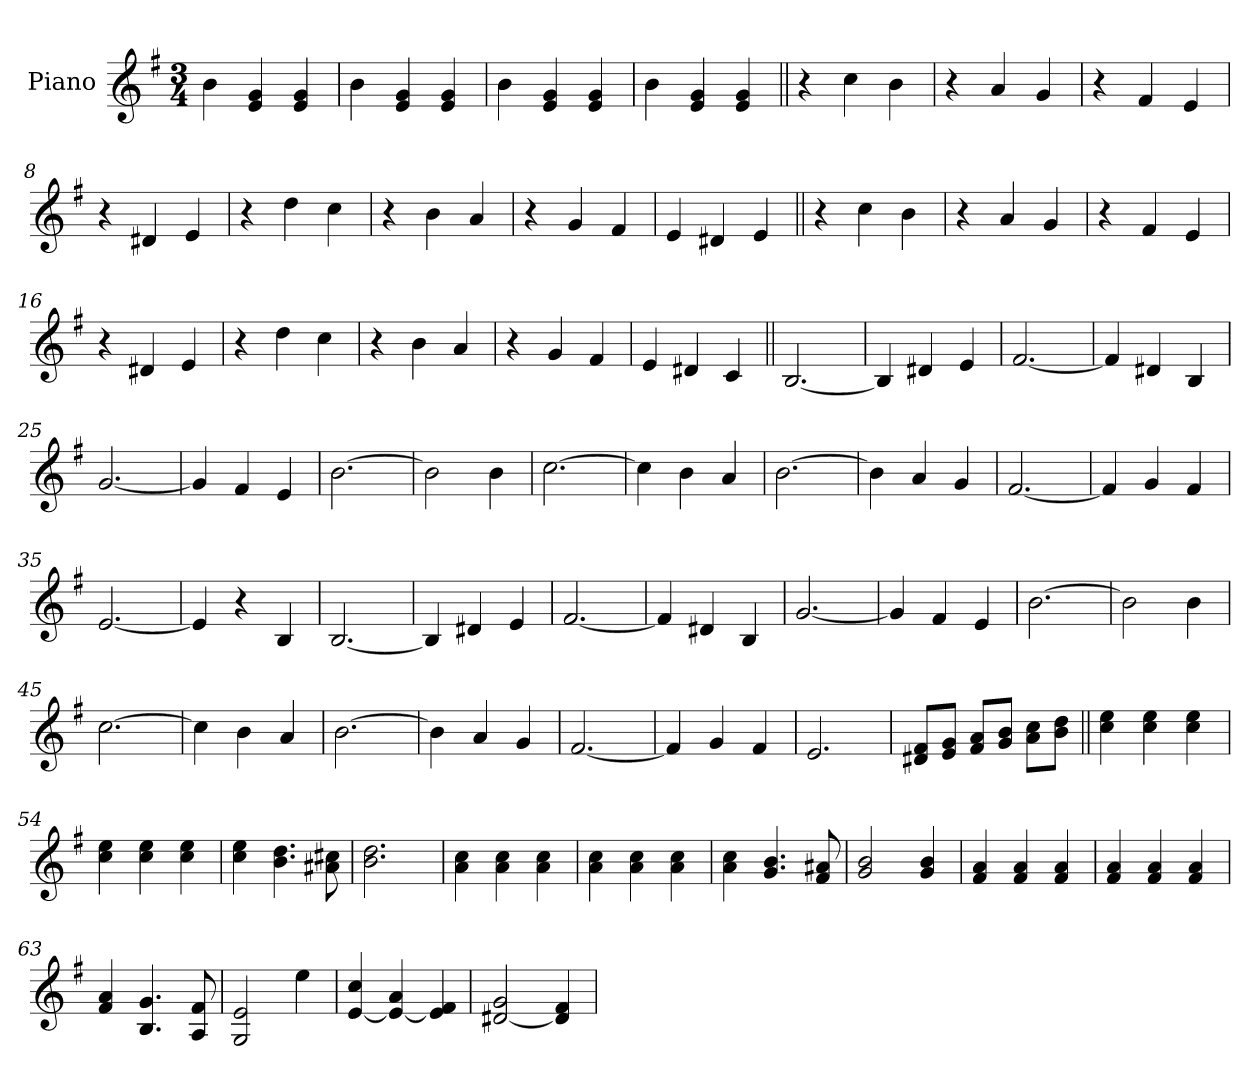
**kern
*part1
*staff1
*I"Piano
*I'Pno.
*clefG2
*k[f#]
*M3/4
*MM186
=1
4b!
4e! 4g!
4e! 4g!
=2
4b!
4e! 4g!
4e! 4g!
=3
4b!
4e! 4g!
4e! 4g!
=4
4b!
4e! 4g!
4e! 4g!
=5||
4r
4cc
4b
=6
4r
4a
4g
=7
4r
4f#
4e
=8
4r
4d#X
4e
=9
4r
4dd
4cc
=10
4r
4b
4a
=11
4r
4g
4f#
=12
4e
4d#X
4e
=13||
4r
4cc
4b
=14
4r
4a
4g
=15
4r
4f#
4e
=16
4r
4d#X
4e
=17
4r
4dd
4cc
=18
4r
4b
4a
=19
4r
4g
4f#
=20
4e
4d#X
4c
=21||
[2.B
=22
4B]
4d#X
4e
=23
[2.f#
=24
4f#]
4d#X
4B
=25
[2.g
=26
4g]
4f#
4e
=27
[2.b
=28
2b]
4b
=29
[2.cc
=30
4cc]
4b
4a
=31
[2.b
=32
4b]
4a
4g
=33
[2.f#
=34
4f#]
4g
4f#
=35
[2.e
=36
4e]
4r
4B
=37
[2.B
=38
4B]
4d#X
4e
=39
[2.f#
=40
4f#]
4d#X
4B
=41
[2.g
=42
4g]
4f#
4e
=43
[2.b
=44
2b]
4b
=45
[2.cc
=46
4cc]
4b
4a
=47
[2.b
=48
4b]
4a
4g
=49
[2.f#
=50
4f#]
4g
4f#
=51
2.e
=52
8d#X 8f#L
8e 8gJ
8f# 8aL
8g 8bJ
8a 8ccL
8b 8ddJ
=53||
4cc 4ee
4cc 4ee
4cc 4ee
=54
4cc 4ee
4cc 4ee
4cc 4ee
=55
4cc 4ee
4.b 4.dd
8a#X 8cc#X
=56
2.b 2.dd
=57
4a 4cc
4a 4cc
4a 4cc
=58
4a 4cc
4a 4cc
4a 4cc
=59
4a 4cc
4.g 4.b
8f# 8a#X
=60
2g 2b
4g 4b
=61
4f# 4a
4f# 4a
4f# 4a
=62
4f# 4a
4f# 4a
4f# 4a
=63
4f# 4a
4.B 4.g
8A 8f#
=64
2G 2e
4ee
=65
[4e 4cc
4e_ 4a
4e] 4f#
=66
[2d#X 2g
4d#] 4f#
=
*-
